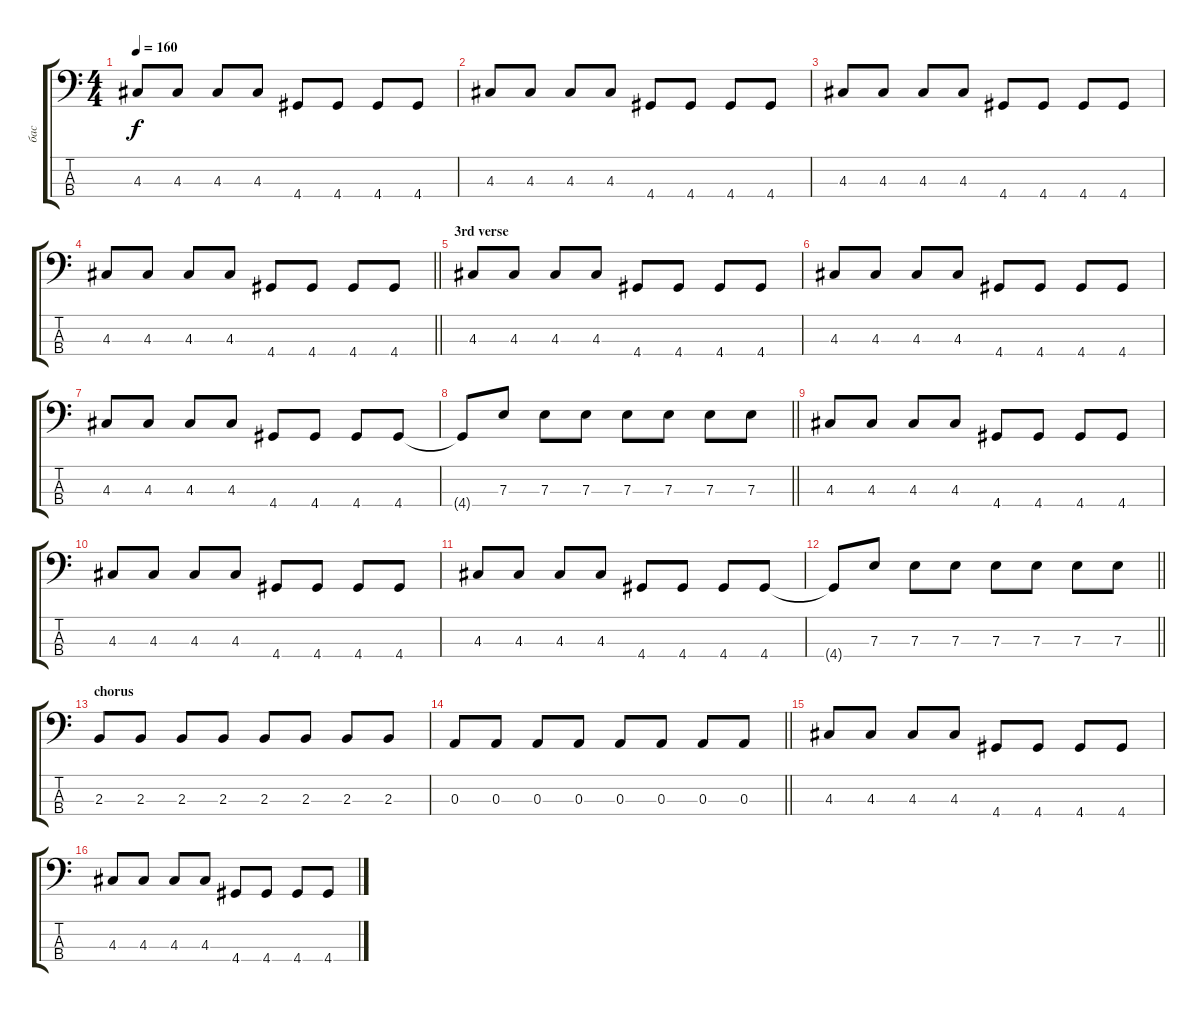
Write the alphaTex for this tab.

\track ("бас" "бас") {instrument electricbassfinger}
\staff {score tabs}
\tuning (G2 D2 A1 E1) {hide}
\ts (4 4)
\tempo 160
\clef f4
\ks c
4.3.8{dy f} 4.3.8 4.3.8 4.3.8 4.4.8 4.4.8 4.4.8 4.4.8 |
4.3.8 4.3.8 4.3.8 4.3.8 4.4.8 4.4.8 4.4.8 4.4.8 |
4.3.8 4.3.8 4.3.8 4.3.8 4.4.8 4.4.8 4.4.8 4.4.8 |
\barLineRight lightlight
4.3.8 4.3.8 4.3.8 4.3.8 4.4.8 4.4.8 4.4.8 4.4.8 |
\section ("" "3rd verse")
4.3.8 4.3.8 4.3.8 4.3.8 4.4.8 4.4.8 4.4.8 4.4.8 |
4.3.8 4.3.8 4.3.8 4.3.8 4.4.8 4.4.8 4.4.8 4.4.8 |
4.3.8 4.3.8 4.3.8 4.3.8 4.4.8 4.4.8 4.4.8 4.4.8 |
\barLineRight lightlight
4.4{t}.8 7.3.8 7.3.8 7.3.8 7.3.8 7.3.8 7.3.8 7.3.8 |
4.3.8 4.3.8 4.3.8 4.3.8 4.4.8 4.4.8 4.4.8 4.4.8 |
4.3.8 4.3.8 4.3.8 4.3.8 4.4.8 4.4.8 4.4.8 4.4.8 |
4.3.8 4.3.8 4.3.8 4.3.8 4.4.8 4.4.8 4.4.8 4.4.8 |
\barLineRight lightlight
4.4{t}.8 7.3.8 7.3.8 7.3.8 7.3.8 7.3.8 7.3.8 7.3.8 |
\section ("" "chorus")
2.3.8 2.3.8 2.3.8 2.3.8 2.3.8 2.3.8 2.3.8 2.3.8 |
\barLineRight lightlight
0.3.8 0.3.8 0.3.8 0.3.8 0.3.8 0.3.8 0.3.8 0.3.8 |
4.3.8 4.3.8 4.3.8 4.3.8 4.4.8 4.4.8 4.4.8 4.4.8 |
4.3.8 4.3.8 4.3.8 4.3.8 4.4.8 4.4.8 4.4.8 4.4.8
